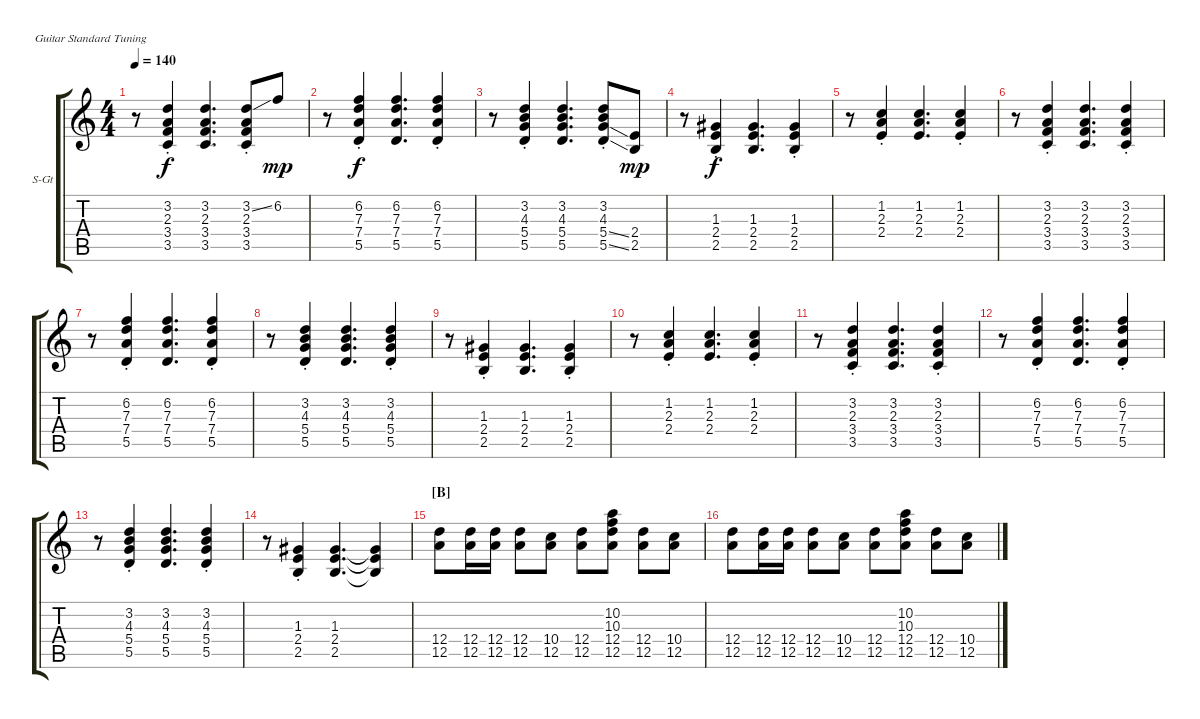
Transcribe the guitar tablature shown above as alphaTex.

\bracketExtendMode groupsimilarinstruments
\firstSystemTrackNameOrientation horizontal
\otherSystemsTrackNameOrientation horizontal
\track ("Nick Valensi" "S-Gt") {instrument acousticguitarsteel}
\staff {score tabs}
\tuning (E4 B3 G3 D3 A2 E2)
\ts (4 4)
\tempo 140
\clef g2
\ks aminor
r.8{dy mp} (3.2{st} 2.3{st} 3.4{st} 3.5).4{dy f} (3.2 2.3 3.4 3.5).4{d} (3.2{ss st} 2.3{st} 3.4{st} 3.5).8 6.2.8{dy mp} |
r.8 (6.2{st} 7.3{st} 7.4{st} 5.5).4{dy f} (6.2 7.3 7.4 5.5).4{d} (6.2{st} 7.3{st} 7.4{st} 5.5).4 |
r.8 (3.2{st} 4.3{st} 5.4{st} 5.5).4 (3.2 4.3 5.4 5.5).4{d} (3.2{st} 4.3{st} 5.4{ss st} 5.5{ss}).8 (2.5 2.4).8{dy mp} |
r.8 (1.3{st} 2.4{st} 2.5).4{dy f} (1.3 2.4 2.5).4{d} (1.3{st} 2.4{st} 2.5).4 |
r.8 (1.2{st} 2.3{st} 2.4{st}).4 (1.2 2.3 2.4).4{d} (1.2{st} 2.3{st} 2.4{st}).4 |
r.8 (3.2{st} 2.3{st} 3.4{st} 3.5).4 (3.2 2.3 3.4 3.5).4{d} (3.2{st} 2.3{st} 3.4{st} 3.5).4 |
r.8 (6.2{st} 7.3{st} 7.4{st} 5.5).4 (6.2 7.3 7.4 5.5).4{d} (6.2{st} 7.3{st} 7.4{st} 5.5).4 |
r.8 (3.2{st} 4.3{st} 5.4{st} 5.5).4 (3.2 4.3 5.4 5.5).4{d} (3.2{st} 4.3{st} 5.4{st} 5.5).4 |
r.8 (1.3{st} 2.4{st} 2.5).4 (1.3 2.4 2.5).4{d} (1.3{st} 2.4{st} 2.5).4 |
r.8 (1.2{st} 2.3{st} 2.4{st}).4 (1.2 2.3 2.4).4{d} (1.2{st} 2.3{st} 2.4{st}).4 |
r.8 (3.2{st} 2.3{st} 3.4{st} 3.5).4 (3.2 2.3 3.4 3.5).4{d} (3.2{st} 2.3{st} 3.4{st} 3.5).4 |
r.8 (6.2{st} 7.3{st} 7.4{st} 5.5).4 (6.2 7.3 7.4 5.5).4{d} (6.2{st} 7.3{st} 7.4{st} 5.5).4 |
r.8 (3.2{st} 4.3{st} 5.4{st} 5.5).4 (3.2 4.3 5.4 5.5).4{d} (3.2{st} 4.3{st} 5.4{st} 5.5).4 |
r.8 (1.3{st} 2.4{st} 2.5).4 (1.3 2.4 2.5).4{d} (1.3{t} 2.4{t} 2.5{t}).4 |
\section ("B" "")
(12.5 12.4).8 (12.5 12.4).16 (12.5 12.4).16 (12.5 12.4).8 (10.4 12.5).8 (12.4 12.5).8 (10.3 12.5 10.2 12.4).8 (12.4 12.5).8 (10.4 12.5).8 |
(12.5 12.4).8 (12.5 12.4).16 (12.5 12.4).16 (12.5 12.4).8 (10.4 12.5).8 (12.4 12.5).8 (10.3 12.5 10.2 12.4).8 (12.4 12.5).8 (10.4 12.5).8
